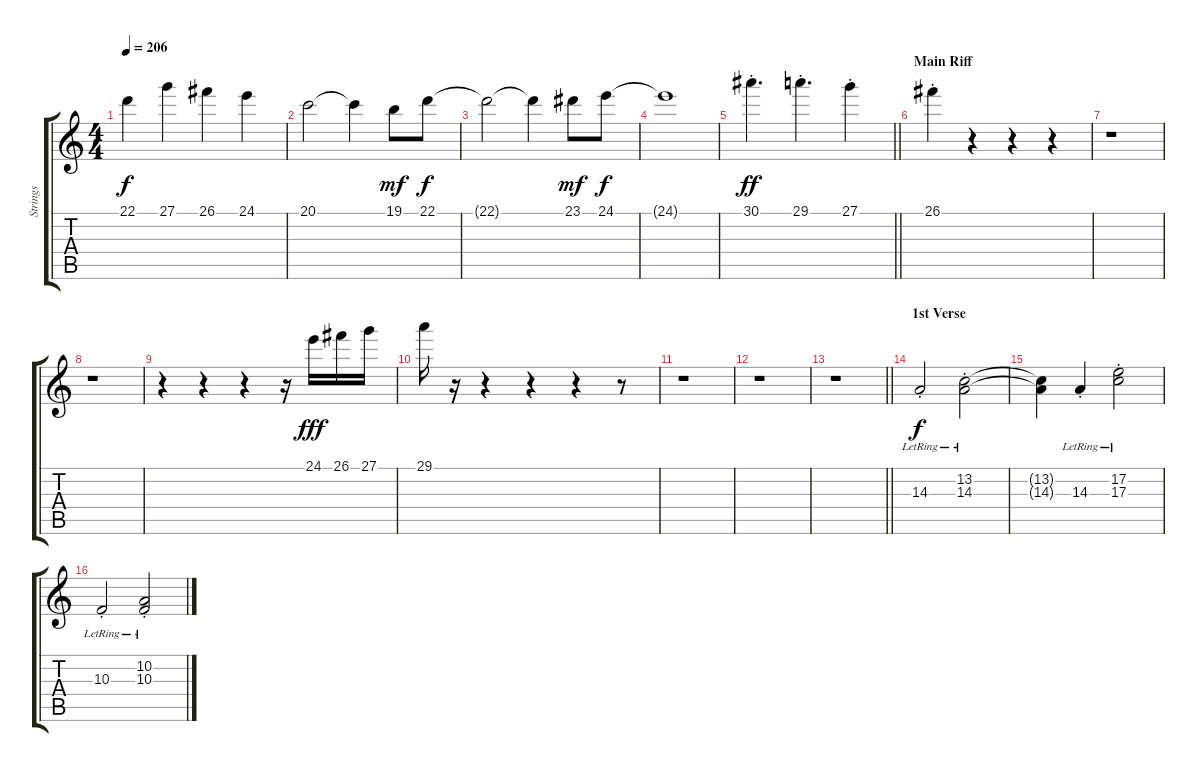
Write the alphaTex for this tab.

\track ("Strings" "Strings") {instrument stringensemble1}
\staff {score tabs}
\tuning (E4 B3 G3 D3 A2 E2) {hide}
\ts (4 4)
\tempo 206
\clef g2
\ks c
22.1{t}.4{dy f} 27.1.4 26.1.4 24.1.4 |
20.1.2 20.1{t}.4 19.1.8{dy mf} 22.1.8{dy f} |
22.1{t}.2 22.1{t}.4 23.1.8{dy mf} 24.1.8{dy f} |
24.1{t}.1 |
\barLineRight lightlight
30.1{st}.4{d dy ff} 29.1{st}.4{d} 27.1{st}.4 |
\section ("" "Main Riff")
26.1{st}.4 r.4 r.4 r.4 |
r.1 |
r.1 |
r.4 r.4 r.4 r.16 24.1.16{dy fff} 26.1.16 27.1.16 |
29.1.16 r.16 r.4 r.4 r.4 r.8 |
r.1 |
r.1 |
\barLineRight lightlight
r.1 |
\section ("" "1st Verse")
14.3{st lr}.2{dy f volume 7 instrument pizzicatostrings} (13.2{st lr} 14.3{st lr}).2 |
(13.2{t} 14.3{t}).4 14.3{st lr}.4 (17.2{st lr} 17.3{st lr}).2 |
10.3{st lr}.2 (10.2{st lr} 10.3{st lr}).2
